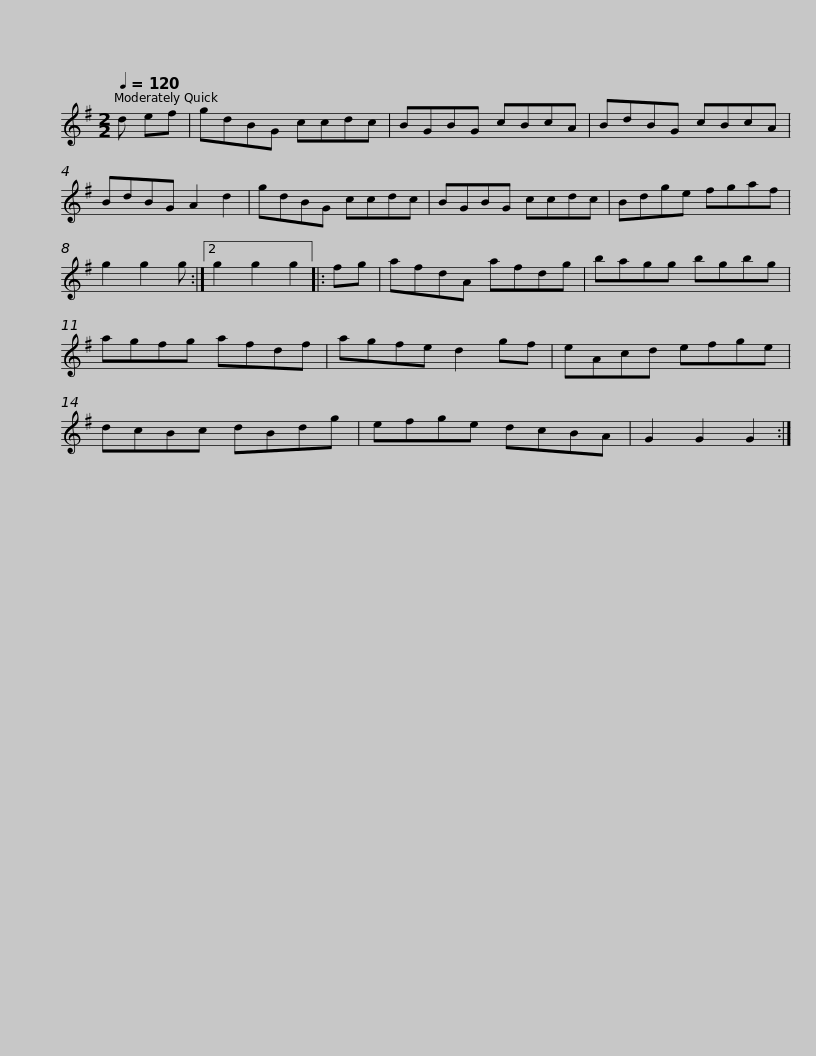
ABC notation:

X:1
L:1/8
Q:1/4=120
M:2/2
I:linebreak $
K:G
V:1 treble
V:1
 d ef | gdBG ccdc | BGBG cBcA | BdBG cBcA | BdBG A2 d2 | %5
 gdBG ccdc |$ BGBG ccdc | Bdge fgaf | g2 g2 g :|2 g2 g2 g2 |: %10
 fg | afdA afdg | bagg bgbg |$ agfg afdf | agfe d2 gf | %15
 eAcd efge | dcBc dBdg | efge dcBA | G2 G2 G2 :| %19
